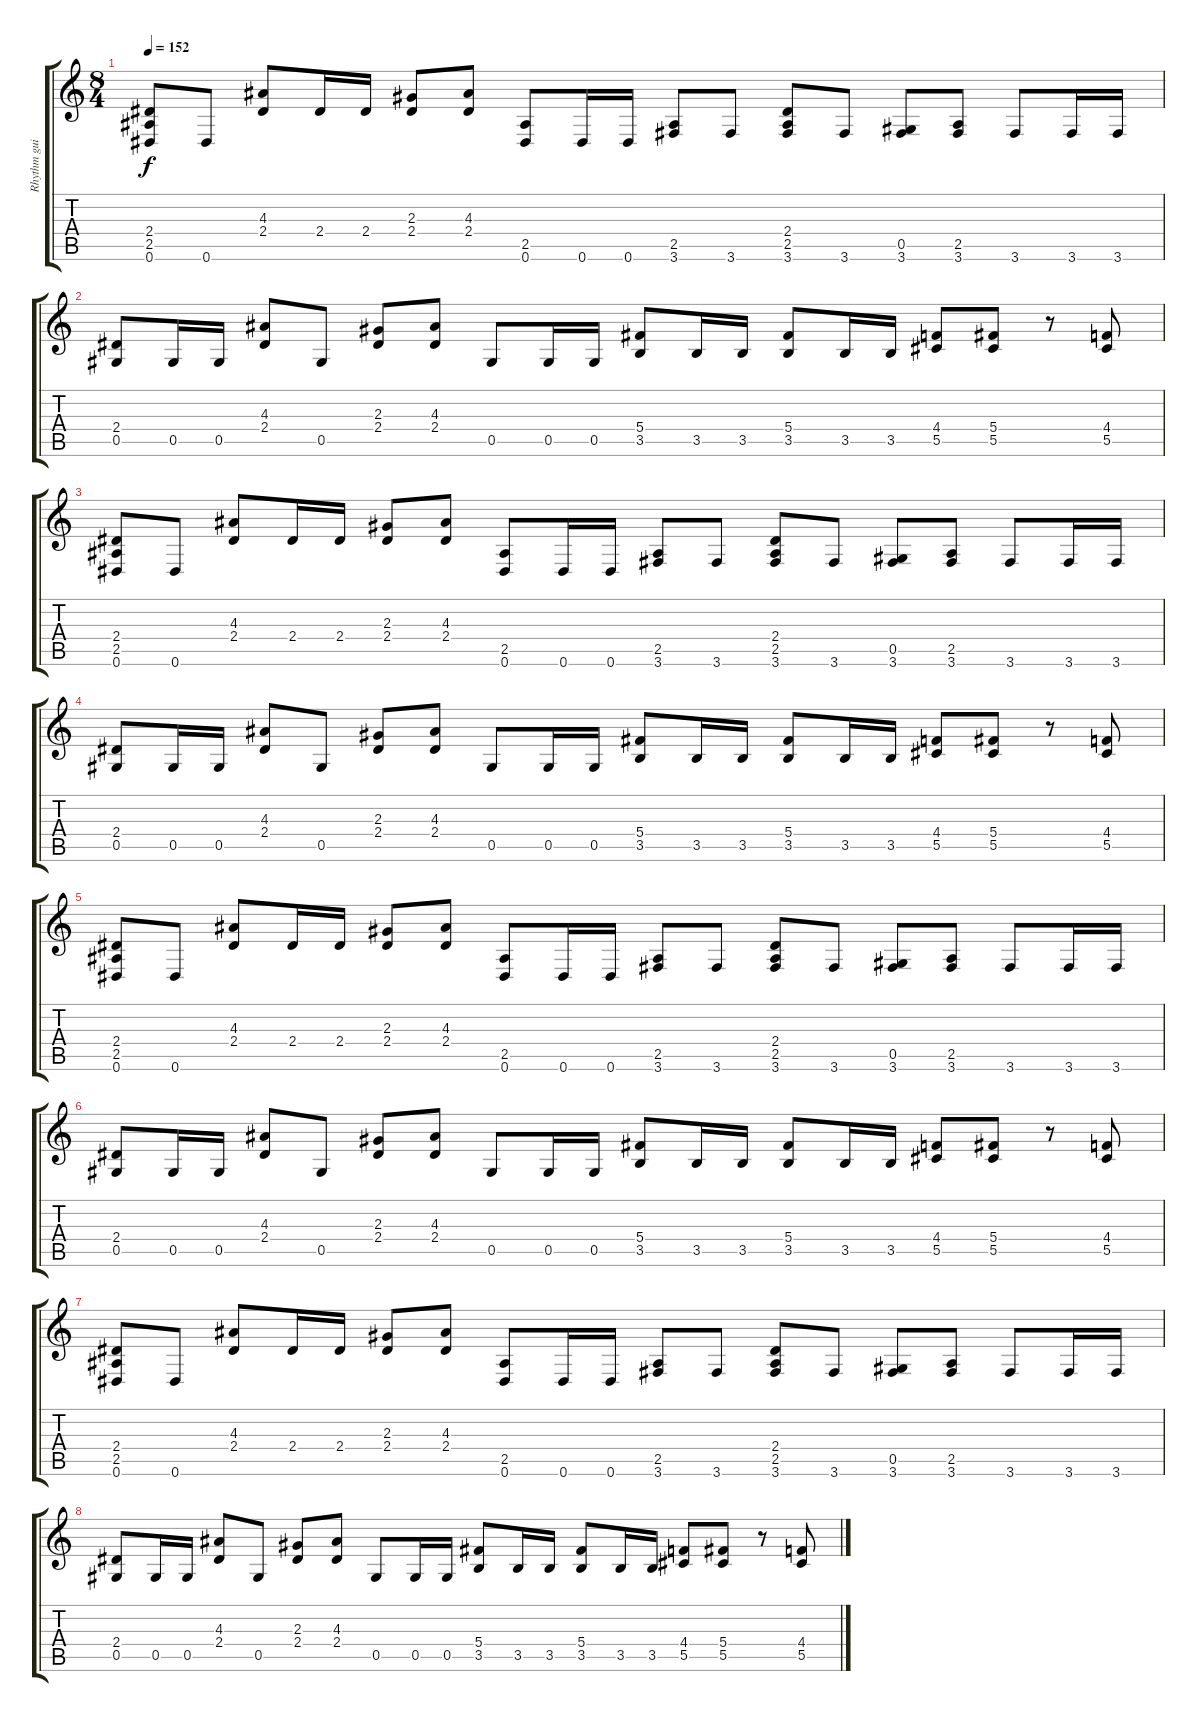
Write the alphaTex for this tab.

\track ("Rhythm guitar" "Rhythm gui") {instrument distortionguitar}
\staff {score tabs}
\tuning (Eb4 Bb3 Gb3 Db3 Ab2 Eb2) {hide}
\ts (8 4)
\tempo 152
\clef g2
\ks c
(2.4 2.5 0.6).8{dy f} 0.6.8 (4.3 2.4).8 2.4.16 2.4.16 (2.3 2.4).8 (4.3 2.4).8 (2.5 0.6).8 0.6.16 0.6.16 (2.5 3.6).8 3.6.8 (2.4 2.5 3.6).8 3.6.8 (0.5 3.6).8 (2.5 3.6).8 3.6.8 3.6.16 3.6.16 |
(2.4 0.5).8 0.5.16 0.5.16 (4.3 2.4).8 0.5.8 (2.3 2.4).8 (4.3 2.4).8 0.5.8 0.5.16 0.5.16 (5.4 3.5).8 3.5.16 3.5.16 (5.4 3.5).8 3.5.16 3.5.16 (4.4 5.5).8 (5.4 5.5).8 r.8 (4.4 5.5).8 |
(2.4 2.5 0.6).8 0.6.8 (4.3 2.4).8 2.4.16 2.4.16 (2.3 2.4).8 (4.3 2.4).8 (2.5 0.6).8 0.6.16 0.6.16 (2.5 3.6).8 3.6.8 (2.4 2.5 3.6).8 3.6.8 (0.5 3.6).8 (2.5 3.6).8 3.6.8 3.6.16 3.6.16 |
(2.4 0.5).8 0.5.16 0.5.16 (4.3 2.4).8 0.5.8 (2.3 2.4).8 (4.3 2.4).8 0.5.8 0.5.16 0.5.16 (5.4 3.5).8 3.5.16 3.5.16 (5.4 3.5).8 3.5.16 3.5.16 (4.4 5.5).8 (5.4 5.5).8 r.8 (4.4 5.5).8 |
(2.4 2.5 0.6).8 0.6.8 (4.3 2.4).8 2.4.16 2.4.16 (2.3 2.4).8 (4.3 2.4).8 (2.5 0.6).8 0.6.16 0.6.16 (2.5 3.6).8 3.6.8 (2.4 2.5 3.6).8 3.6.8 (0.5 3.6).8 (2.5 3.6).8 3.6.8 3.6.16 3.6.16 |
(2.4 0.5).8 0.5.16 0.5.16 (4.3 2.4).8 0.5.8 (2.3 2.4).8 (4.3 2.4).8 0.5.8 0.5.16 0.5.16 (5.4 3.5).8 3.5.16 3.5.16 (5.4 3.5).8 3.5.16 3.5.16 (4.4 5.5).8 (5.4 5.5).8 r.8 (4.4 5.5).8 |
(2.4 2.5 0.6).8 0.6.8 (4.3 2.4).8 2.4.16 2.4.16 (2.3 2.4).8 (4.3 2.4).8 (2.5 0.6).8 0.6.16 0.6.16 (2.5 3.6).8 3.6.8 (2.4 2.5 3.6).8 3.6.8 (0.5 3.6).8 (2.5 3.6).8 3.6.8 3.6.16 3.6.16 |
(2.4 0.5).8 0.5.16 0.5.16 (4.3 2.4).8 0.5.8 (2.3 2.4).8 (4.3 2.4).8 0.5.8 0.5.16 0.5.16 (5.4 3.5).8 3.5.16 3.5.16 (5.4 3.5).8 3.5.16 3.5.16 (4.4 5.5).8 (5.4 5.5).8 r.8 (4.4 5.5).8
